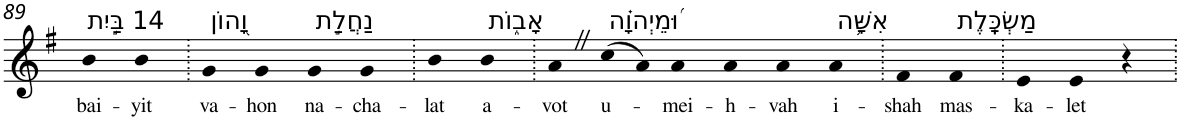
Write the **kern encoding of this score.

**kern	**text
*part1	*part1
*staff1	*staff1
*I"Piano	*
*I'Pno	*
!!LO:PB:g=z
*clefG2	*
*k[f#]	*
*G:	*
=89	=89
!LO:TX:a:t=14 בַּ֣יִת	!
!	!LO:LY:b
4b	bai-
!	!LO:LY:b
4b	-yit
=90.	=90.
!LO:TX:a:t=וָ֭הוֹן	!
!	!LO:LY:b
4g	va-
!	!LO:LY:b
4g	-hon
!LO:TX:a:t=נַחֲלַ֣ת	!
!	!LO:LY:b
4g	na-
!	!LO:LY:b
4g	-cha-
=91.	=91.
!	!LO:LY:b
4b	-lat
!LO:TX:a:t=אָב֑וֹת	!
!	!LO:LY:b
4b	a-
=92.	=92.
!	!LO:LY:b
4aZ	-vot
!LO:TX:a:t=וּ֝מֵיְהוָ֗ה	!
!	!LO:LY:b
(>8cc	u-
8a)	.
!	!LO:LY:b
4a	-mei-
!	!LO:LY:b
4a	-h-
!	!LO:LY:b
4a	-vah
!LO:TX:a:t=אִשָּׁ֥ה	!
!	!LO:LY:b
4a	i-
=93.	=93.
!	!LO:LY:b
4f#	-shah
!LO:TX:a:t=מַשְׂכָּֽלֶת	!
!	!LO:LY:b
4f#	mas-
=94.	=94.
!	!LO:LY:b
4e	-ka-
!	!LO:LY:b
4e	-let
4r	.
=.	=.
*-	*-
